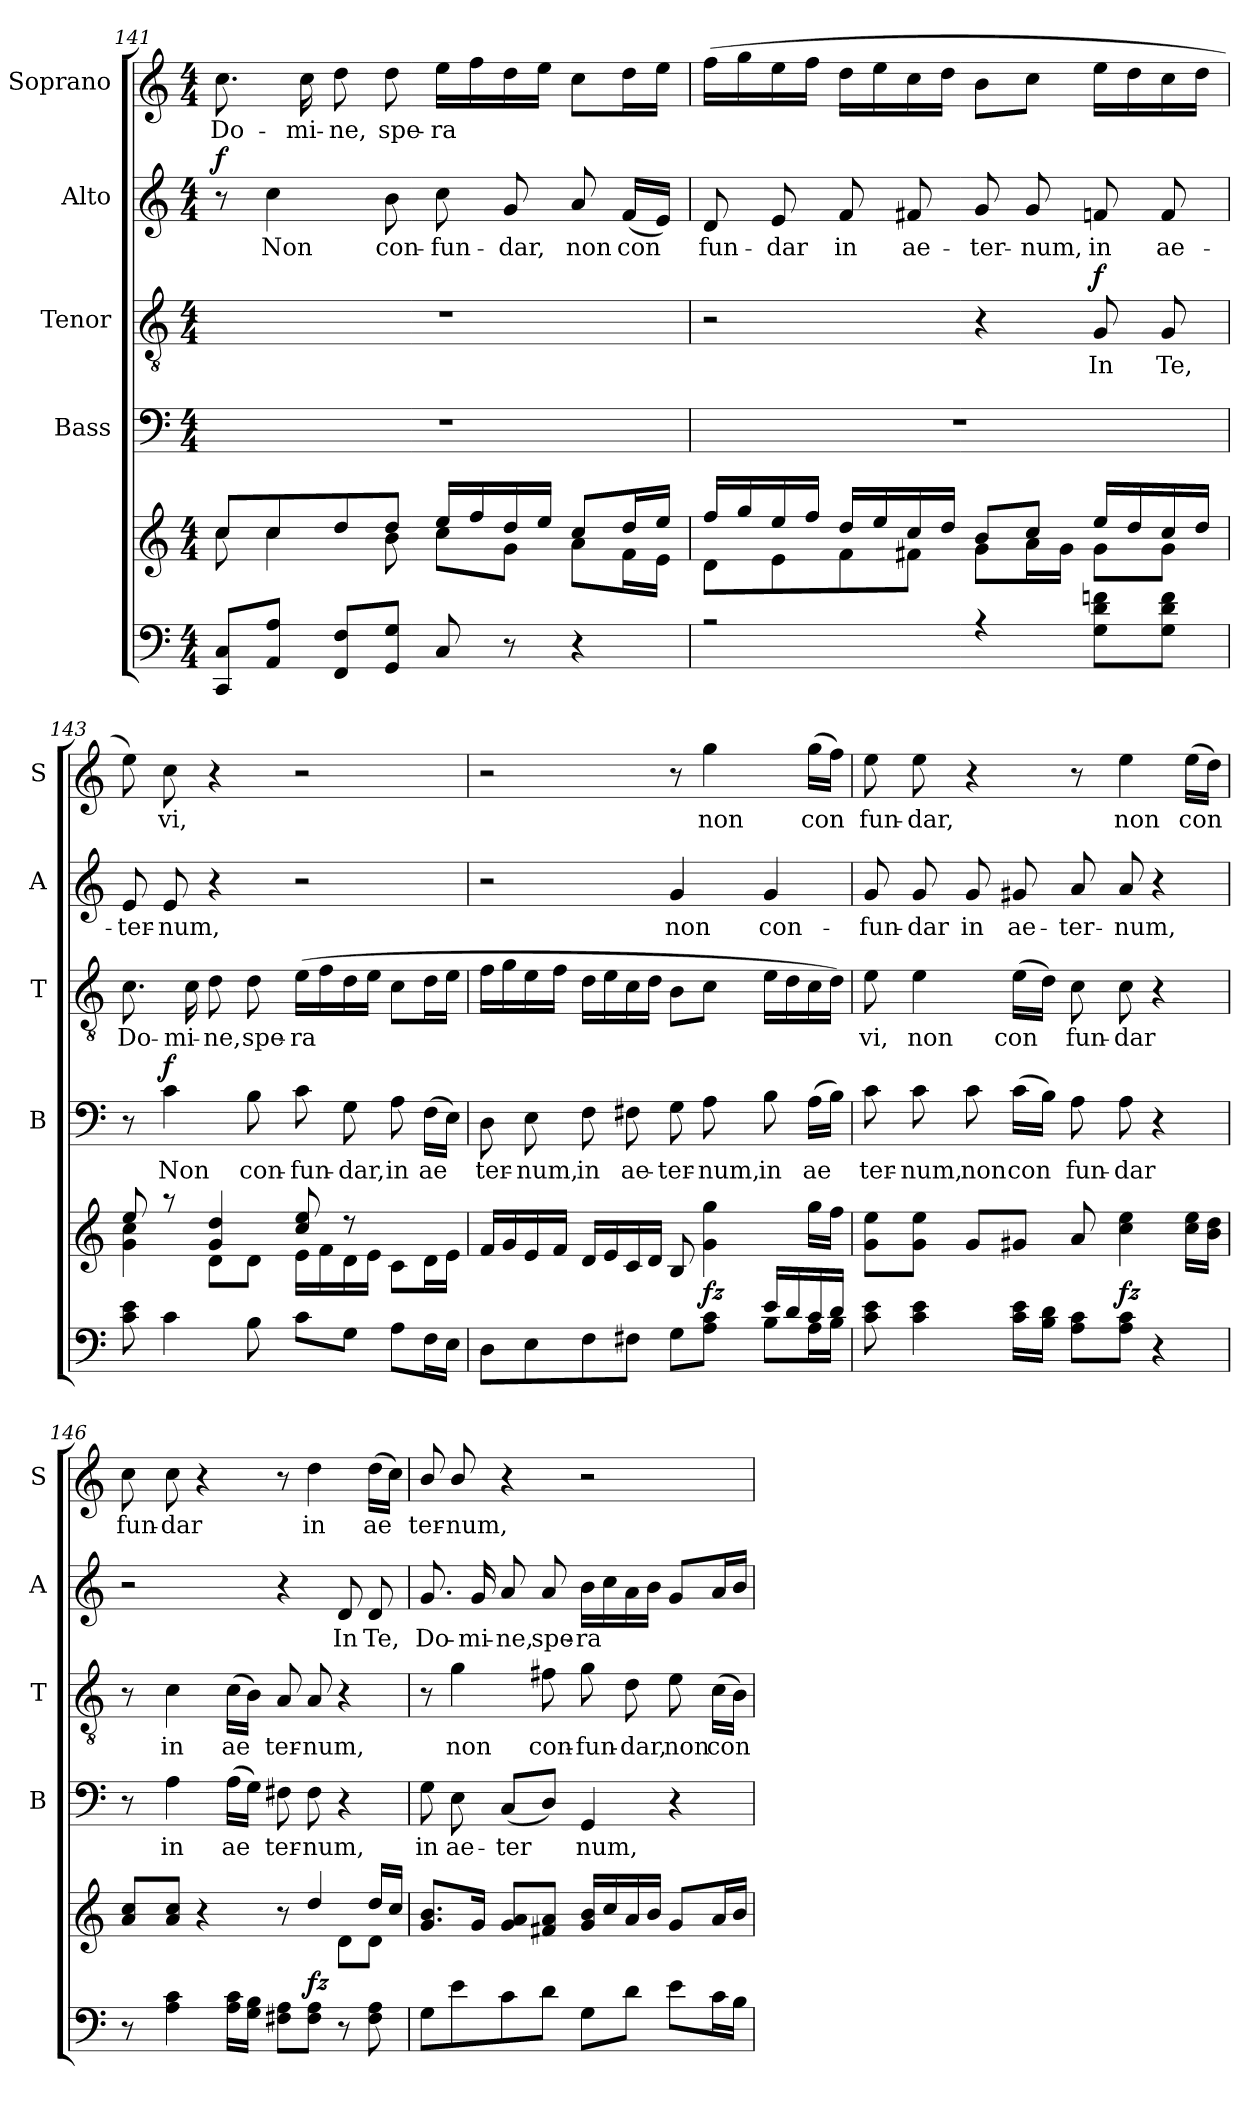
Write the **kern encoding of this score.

**kern	**kern	**dynam	**kern	**text	**dynam	**kern	**text	**dynam	**kern	**text	**dynam	**kern	**text
*part6	*part5	*part5	*part4	*part4	*part4	*part3	*part3	*part3	*part2	*part2	*part2	*part1	*part1
*staff6	*staff5	*staff5	*staff4	*staff4	*staff4	*staff3	*staff3	*staff3	*staff2	*staff2	*staff2	*staff1	*staff1
*	*	*	*I"Bass	*	*	*I"Tenor	*	*	*I"Alto	*	*	*I"Soprano	*
*	*	*	*I'B	*	*	*I'T	*	*	*I'A	*	*	*I'S	*
*clefF4	*clefG2	*	*clefF4	*	*	*clefGv2	*	*	*clefG2	*	*	*clefG2	*
*k[]	*k[]	*	*k[]	*	*	*k[]	*	*	*k[]	*	*	*k[]	*
*C:	*C:	*	*C:	*	*	*C:	*	*	*C:	*	*	*C:	*
*M4/4	*M4/4	*	*M4/4	*	*	*M4/4	*	*	*M4/4	*	*	*M4/4	*
=141	=141	=141	=141	=141	=141	=141	=141	=141	=141	=141	=141	=141	=141
*	*^	*	*	*	*	*	*	*	*	*	*	*	*
!	!	!	!	!	!	!	!	!	!	!	!	!LO:DY:b	!	!LO:LY:b
8CC/ 8C/L	8cc/L	8cc\	.	1r	.	.	1r	.	.	8r	.	f	8.cc\	Do-
!	!	!	!	!	!	!	!	!	!	!	!LO:LY:b	!	!	!
8AA/ 8A/J	8cc/	4cc\	.	.	.	.	.	.	.	4cc\	Non	.	.	.
!	!	!	!	!	!	!	!	!	!	!	!	!	!	!LO:LY:b
.	.	.	.	.	.	.	.	.	.	.	.	.	16cc\	-mi-
!	!	!	!	!	!	!	!	!	!	!	!	!	!	!LO:LY:b
8FF/ 8F/L	8dd/	.	.	.	.	.	.	.	.	.	.	.	8dd\	-ne,
!	!	!	!	!	!	!	!	!	!	!	!LO:LY:b	!	!	!LO:LY:b
8GG/ 8G/J	8dd/J	8b\	.	.	.	.	.	.	.	8b\	con-	.	8dd\	spe-
!	!	!	!	!	!	!	!	!	!	!	!LO:LY:b	!	!	!LO:LY:b
8C/	16ee/LL	8cc\L	.	.	.	.	.	.	.	8cc\	-fun-	.	16ee\LL	-ra­
.	16ff/	.	.	.	.	.	.	.	.	.	.	.	16ff\	.
!	!	!	!	!	!	!	!	!	!	!	!LO:LY:b	!	!	!
8r	16dd/	8g\J	.	.	.	.	.	.	.	8g/	-dar,	.	16dd\	.
.	16ee/JJ	.	.	.	.	.	.	.	.	.	.	.	16ee\JJ	.
!	!	!	!	!	!	!	!	!	!	!	!LO:LY:b	!	!	!
4r	8cc/L	8a\L	.	.	.	.	.	.	.	8a/	non	.	8cc\L	.
!	!	!	!	!	!	!	!	!	!	!	!LO:LY:b	!	!	!
.	16dd/L	16f\L	.	.	.	.	.	.	.	(<16f/LL	con­	.	16dd\L	.
.	16ee/JJ	16e\JJ	.	.	.	.	.	.	.	16e/JJ)	.	.	16ee\JJ	.
!!LO:PB:g=z
=142	=142	=142	=142	=142	=142	=142	=142	=142	=142	=142	=142	=142	=142	=142
*^	*	*	*	*	*	*	*	*	*	*	*	*	*	*
!	!	!	!	!	!	!	!	!	!	!	!	!LO:LY:b	!	!	!
2r	1ryy	16ff/LL	8d\L	.	1r	.	.	2r	.	.	8d/	fun-	.	(>16ff\LL	.
.	.	16gg/	.	.	.	.	.	.	.	.	.	.	.	16gg\	.
!	!	!	!	!	!	!	!	!	!	!	!	!LO:LY:b	!	!	!
.	.	16ee/	8e\	.	.	.	.	.	.	.	8e/	-dar	.	16ee\	.
.	.	16ff/JJ	.	.	.	.	.	.	.	.	.	.	.	16ff\JJ	.
!	!	!	!	!	!	!	!	!	!	!	!	!LO:LY:b	!	!	!
.	.	16dd/LL	8f\	.	.	.	.	.	.	.	8f/	in	.	16dd\LL	.
.	.	16ee/	.	.	.	.	.	.	.	.	.	.	.	16ee\	.
!	!	!	!	!	!	!	!	!	!	!	!	!LO:LY:b	!	!	!
.	.	16cc/	8f#X\J	.	.	.	.	.	.	.	8f#X/	ae-	.	16cc\	.
.	.	16dd/JJ	.	.	.	.	.	.	.	.	.	.	.	16dd\JJ	.
!	!	!	!	!	!	!	!	!	!	!	!	!LO:LY:b	!	!	!
4r	.	8b/L	8g\L	.	.	.	.	4r	.	.	8g/	-ter-	.	8b\L	.
!	!	!	!	!	!	!	!	!	!	!	!	!LO:LY:b	!	!	!
.	.	8cc/J	16a\L	.	.	.	.	.	.	.	8g/	-num,	.	8cc\J	.
.	.	.	16g\JJ	.	.	.	.	.	.	.	.	.	.	.	.
!	!	!	!	!	!	!	!	!	!LO:LY:b	!LO:DY:b	!	!LO:LY:b	!	!	!
8G\ 8d\ 8fn\L	.	16ee/LL	8g\L	.	.	.	.	8G/	In	f	8fn/	in	.	16ee\LL	.
.	.	16dd/	.	.	.	.	.	.	.	.	.	.	.	16dd\	.
!	!	!	!	!	!	!	!	!	!LO:LY:b	!	!	!LO:LY:b	!	!	!
8G\ 8d\ 8f\J	.	16cc/	8g\J	.	.	.	.	8G/	Te,	.	8f/	ae-	.	16cc\	.
.	.	16dd/JJ	.	.	.	.	.	.	.	.	.	.	.	16dd\JJ	.
=143	=143	=143	=143	=143	=143	=143	=143	=143	=143	=143	=143	=143	=143	=143	=143
!	!	!	!	!	!	!	!	!	!LO:LY:b	!	!	!LO:LY:b	!	!	!
8c\ 8e\	1ryy	8ee/	4g\ 4cc\	.	8r	.	.	8.c\	Do-	.	8e/	-ter-	.	8ee\)	.
!	!	!	!	!	!	!LO:LY:b	!LO:DY:b	!	!	!	!	!LO:LY:b	!	!	!LO:LY:b
4c\	.	8r	.	.	4c\	Non	f	.	.	.	8e/	-num,	.	8cc\	vi,
!	!	!	!	!	!	!	!	!	!LO:LY:b	!	!	!	!	!	!
.	.	.	.	.	.	.	.	16c\	-mi-	.	.	.	.	.	.
!	!	!	!	!	!	!	!	!	!LO:LY:b	!	!	!	!	!	!
.	.	4g/ 4dd/	8d\L	.	.	.	.	8d\	-ne,	.	4r	.	.	4r	.
!	!	!	!	!	!	!LO:LY:b	!	!	!LO:LY:b	!	!	!	!	!	!
8B\	.	.	8d\J	.	8B\	con-	.	8d\	spe-	.	.	.	.	.	.
!	!	!	!	!	!	!LO:LY:b	!	!	!LO:LY:b	!	!	!	!	!	!
8c\L	.	8cc/ 8ee/	16e\LL	.	8c\	-fun-	.	(>16e\LL	-ra­	.	2r	.	.	2r	.
.	.	.	16f\	.	.	.	.	16f\	.	.	.	.	.	.	.
!	!	!	!	!	!	!LO:LY:b	!	!	!	!	!	!	!	!	!
8G\J	.	8r	16d\	.	8G\	-dar,	.	16d\	.	.	.	.	.	.	.
.	.	.	16e\JJ	.	.	.	.	16e\JJ	.	.	.	.	.	.	.
!	!	!	!	!	!	!LO:LY:b	!	!	!	!	!	!	!	!	!
8A\L	.	4ryy	8c\L	.	8A\	in	.	8c\L	.	.	.	.	.	.	.
!	!	!	!	!	!	!LO:LY:b	!	!	!	!	!	!	!	!	!
16F\L	.	.	16d\L	.	(>16F\LL	ae­	.	16d\L	.	.	.	.	.	.	.
16E\JJ	.	.	16e\JJ	.	16E\JJ)	.	.	16e\JJ	.	.	.	.	.	.	.
=144	=144	=144	=144	=144	=144	=144	=144	=144	=144	=144	=144	=144	=144	=144	=144
!	!	!	!	!	!	!LO:LY:b	!	!	!	!	!	!	!	!	!
2ryy	8D\L	16f/LL	2ryy	.	8D\	ter-	.	16f\LL	.	.	2r	.	.	2r	.
.	.	16g/	.	.	.	.	.	16g\	.	.	.	.	.	.	.
!	!	!	!	!	!	!LO:LY:b	!	!	!	!	!	!	!	!	!
.	8E\	16e/	.	.	8E\	-num,	.	16e\	.	.	.	.	.	.	.
.	.	16f/JJ	.	.	.	.	.	16f\JJ	.	.	.	.	.	.	.
!	!	!	!	!	!	!LO:LY:b	!	!	!	!	!	!	!	!	!
.	8F\	16d/LL	.	.	8F\	in	.	16d\LL	.	.	.	.	.	.	.
.	.	16e/	.	.	.	.	.	16e\	.	.	.	.	.	.	.
!	!	!	!	!	!	!LO:LY:b	!	!	!	!	!	!	!	!	!
.	8F#X\J	16c/	.	.	8F#X\	ae-	.	16c\	.	.	.	.	.	.	.
.	.	16d/JJ	.	.	.	.	.	16d\JJ	.	.	.	.	.	.	.
!	!	!	!	!	!	!LO:LY:b	!	!	!	!	!	!LO:LY:b	!	!	!
4ryy	8G\L	8B/	8ryy	.	8G\	-ter-	.	8B\L	.	.	4g/	non	.	8r	.
!	!	!	!	!LO:DY:b	!	!LO:LY:b	!	!	!	!	!	!	!	!	!LO:LY:b
.	8A\ 8c\J	8ryy	4g\ 4gg\	fz	8A\	-num,	.	8c\J	.	.	.	.	.	4gg\	non
!	!	!	!	!	!	!LO:LY:b	!	!	!	!	!	!LO:LY:b	!	!	!
16e/LL	8B\L	4ryy	.	.	8B\	in	.	16e\LL	.	.	4g/	con-	.	.	.
16d/	.	.	.	.	.	.	.	16d\	.	.	.	.	.	.	.
!	!	!	!	!	!	!LO:LY:b	!	!	!	!	!	!	!	!	!LO:LY:b
16c/	16A\L	.	16gg\LL	.	(>16A\LL	ae­	.	16c\	.	.	.	.	.	(>16gg\LL	con­
16d/JJ	16B\JJ	.	16ff\JJ	.	16B\JJ)	.	.	16d\JJ)	.	.	.	.	.	16ff\JJ)	.
!!LO:LB:g=z
=145	=145	=145	=145	=145	=145	=145	=145	=145	=145	=145	=145	=145	=145	=145	=145
!	!	!	!	!	!	!LO:LY:b	!	!	!LO:LY:b	!	!	!LO:LY:b	!	!	!LO:LY:b
*v	*v	*	*	*	*	*	*	*	*	*	*	*	*	*	*
8c\ 8e\	4ryy	8g\ 8ee\L	.	8c\	ter-	.	8e\	vi,	.	8g/	-fun-	.	8ee\	fun-
!	!	!	!	!	!LO:LY:b	!	!	!LO:LY:b	!	!	!LO:LY:b	!	!	!LO:LY:b
4c\ 4e\	.	8g\ 8ee\J	.	8c\	-num,	.	4e\	non	.	8g/	-dar	.	8ee\	-dar,
!	!	!	!	!	!LO:LY:b	!	!	!	!	!	!LO:LY:b	!	!	!
.	8g/L	4ryy	.	8c\	non	.	.	.	.	8g/	in	.	4r	.
!	!	!	!	!	!LO:LY:b	!	!	!LO:LY:b	!	!	!LO:LY:b	!	!	!
16c\ 16e\LL	8g#X/J	.	.	(>16c\LL	con­	.	(>16e\LL	con­	.	8g#X/	ae-	.	.	.
16B\ 16d\JJ	.	.	.	16B\JJ)	.	.	16d\JJ)	.	.	.	.	.	.	.
!	!	!	!	!	!LO:LY:b	!	!	!LO:LY:b	!	!	!LO:LY:b	!	!	!
8A\ 8c\L	8a/	8ryy	.	8A\	fun-	.	8c\	fun-	.	8a/	-ter-	.	8r	.
!	!	!	!LO:DY:b	!	!LO:LY:b	!	!	!LO:LY:b	!	!	!LO:LY:b	!	!	!LO:LY:b
8A\ 8c\J	8ryy	4cc\ 4ee\	fz	8A\	-dar	.	8c\	-dar	.	8a/	-num,	.	4ee\	non
4r	4ryy	.	.	4r	.	.	4r	.	.	4r	.	.	.	.
!	!	!	!	!	!	!	!	!	!	!	!	!	!	!LO:LY:b
.	.	16cc\ 16ee\LL	.	.	.	.	.	.	.	.	.	.	(>16ee\LL	con­
.	.	16b\ 16dd\JJ	.	.	.	.	.	.	.	.	.	.	16dd\JJ)	.
=146	=146	=146	=146	=146	=146	=146	=146	=146	=146	=146	=146	=146	=146	=146
!	!	!	!	!	!	!	!	!	!	!	!	!	!	!LO:LY:b
8r	8a/ 8cc/L	2ryy	.	8r	.	.	8r	.	.	2r	.	.	8cc\	fun-
!	!	!	!	!	!LO:LY:b	!	!	!LO:LY:b	!	!	!	!	!	!LO:LY:b
4A\ 4c\	8a/ 8cc/J	.	.	4A\	in	.	4c\	in	.	.	.	.	8cc\	-dar
.	4r	.	.	.	.	.	.	.	.	.	.	.	4r	.
!	!	!	!	!	!LO:LY:b	!	!	!LO:LY:b	!	!	!	!	!	!
16A\ 16c\LL	.	.	.	(>16A\LL	ae­	.	(>16c\LL	ae­	.	.	.	.	.	.
16G\ 16B\JJ	.	.	.	16G\JJ)	.	.	16B\JJ)	.	.	.	.	.	.	.
!	!	!	!	!	!LO:LY:b	!	!	!LO:LY:b	!	!	!	!	!	!
8F#X\ 8A\L	8r	4ryy	.	8F#X\	ter-	.	8A/	ter-	.	4r	.	.	8r	.
!	!	!	!LO:DY:b	!	!LO:LY:b	!	!	!LO:LY:b	!	!	!	!	!	!LO:LY:b
8F#\ 8A\J	4dd/	.	fz	8F#\	-num,	.	8A/	-num,	.	.	.	.	4dd\	in
!	!	!	!	!	!	!	!	!	!	!	!LO:LY:b	!	!	!
8r	.	8d\L	.	4r	.	.	4r	.	.	8d/	In	.	.	.
!	!	!	!	!	!	!	!	!	!	!	!LO:LY:b	!	!	!LO:LY:b
8F#\ 8A\	16dd/LL	8d\J	.	.	.	.	.	.	.	8d/	Te,	.	(>16dd\LL	ae­
.	16cc/JJ	.	.	.	.	.	.	.	.	.	.	.	16cc\JJ)	.
=147	=147	=147	=147	=147	=147	=147	=147	=147	=147	=147	=147	=147	=147	=147
!	!	!	!	!	!LO:LY:b	!	!	!	!	!	!LO:LY:b	!	!	!LO:LY:b
8G\L	8.g/ 8.b/L	1ryy	.	8G\	in	.	8r	.	.	8.g/	Do-	.	8b/	ter-
!	!	!	!	!	!LO:LY:b	!	!	!LO:LY:b	!	!	!	!	!	!LO:LY:b
8e\	.	.	.	8E\	ae-	.	4g\	non	.	.	.	.	8b/	-num,
!	!	!	!	!	!	!	!	!	!	!	!LO:LY:b	!	!	!
.	16g/Jk	.	.	.	.	.	.	.	.	16g/	-mi-	.	.	.
!	!	!	!	!	!LO:LY:b	!	!	!	!	!	!LO:LY:b	!	!	!
8c\	8g/ 8a/L	.	.	(<8C/L	-ter­	.	.	.	.	8a/	-ne,	.	4r	.
!	!	!	!	!	!	!	!	!LO:LY:b	!	!	!LO:LY:b	!	!	!
8d\J	8f#X/ 8a/J	.	.	8D/J)	.	.	8f#X\	con-	.	8a/	spe-	.	.	.
!	!	!	!	!	!LO:LY:b	!	!	!LO:LY:b	!	!	!LO:LY:b	!	!	!
8G\L	16g/ 16b/LL	.	.	4GG/	num,	.	8g\	-fun-	.	16b\LL	-ra­	.	2r	.
.	16cc/	.	.	.	.	.	.	.	.	16cc\	.	.	.	.
!	!	!	!	!	!	!	!	!LO:LY:b	!	!	!	!	!	!
8d\J	16a/	.	.	.	.	.	8d\	-dar,	.	16a\	.	.	.	.
.	16b/JJ	.	.	.	.	.	.	.	.	16b\JJ	.	.	.	.
!	!	!	!	!	!	!	!	!LO:LY:b	!	!	!	!	!	!
8e\L	8g/L	.	.	4r	.	.	8e\	non	.	8g/L	.	.	.	.
!	!	!	!	!	!	!	!	!LO:LY:b	!	!	!	!	!	!
16c\L	16a/L	.	.	.	.	.	(>16c\LL	con­	.	16a/L	.	.	.	.
16B\JJ	16b/JJ	.	.	.	.	.	16B\JJ)	.	.	16b/JJ	.	.	.	.
*	*v	*v	*	*	*	*	*	*	*	*	*	*	*	*
=	=	=	=	=	=	=	=	=	=	=	=	=	=
*-	*-	*-	*-	*-	*-	*-	*-	*-	*-	*-	*-	*-	*-
